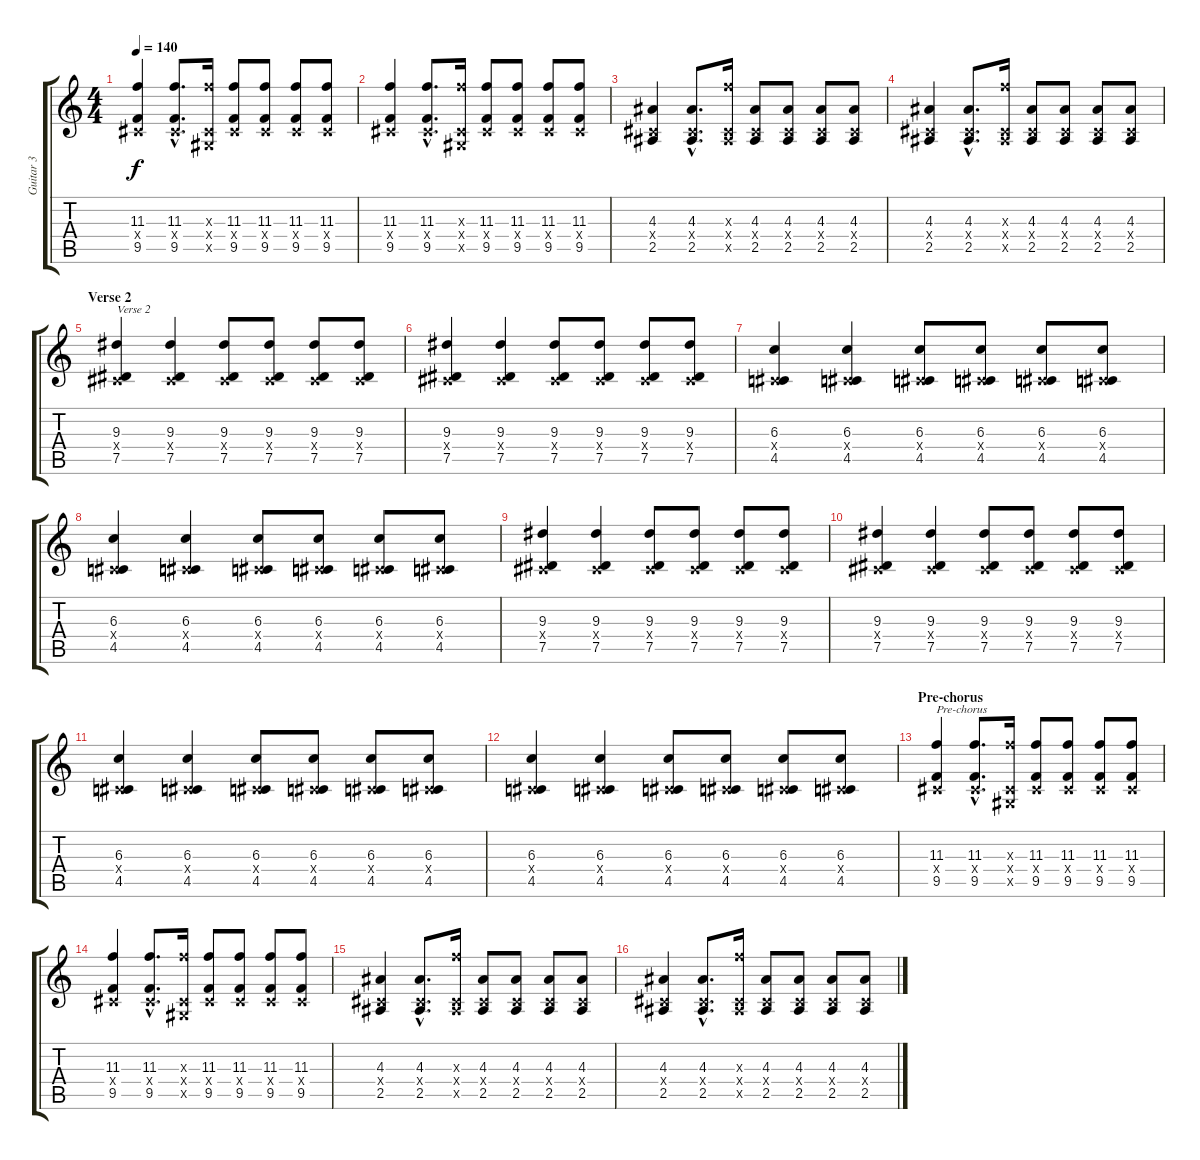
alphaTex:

\track ("Guitar 3" "Guitar 3") {instrument distortionguitar}
\staff {score tabs}
\tuning (Eb4 Bb3 Gb3 Db3 Ab2 Eb2) {hide}
\ts (4 4)
\tempo 140
\clef g2
\ks c
(11.3 0.4{x} 9.5).4{dy f} (11.3{hac} 0.4{hac x} 9.5{hac}).8{d} (11.3{x} 0.4{x} 0.5{x}).16 (11.3 0.4{x} 9.5).8 (11.3 0.4{x} 9.5).8 (11.3 0.4{x} 9.5).8 (11.3 0.4{x} 9.5).8 |
(11.3 0.4{x} 9.5).4 (11.3{hac} 0.4{hac x} 9.5{hac}).8{d} (11.3{x} 0.4{x} 0.5{x}).16 (11.3 0.4{x} 9.5).8 (11.3 0.4{x} 9.5).8 (11.3 0.4{x} 9.5).8 (11.3 0.4{x} 9.5).8 |
(4.3 0.4{x} 2.5).4 (4.3{hac} 0.4{hac x} 2.5{hac}).8{d} (11.3{x} 0.4{x} 2.5{x}).16 (4.3 0.4{x} 2.5).8 (4.3 0.4{x} 2.5).8 (4.3 0.4{x} 2.5).8 (4.3 0.4{x} 2.5).8 |
(4.3 0.4{x} 2.5).4 (4.3{hac} 0.4{hac x} 2.5{hac}).8{d} (11.3{x} 0.4{x} 2.5{x}).16 (4.3 0.4{x} 2.5).8 (4.3 0.4{x} 2.5).8 (4.3 0.4{x} 2.5).8 (4.3 0.4{x} 2.5).8 |
\section ("" "Verse 2")
(9.3 0.4{x} 7.5).4{txt "Verse 2"} (9.3 0.4{x} 7.5).4 (9.3 0.4{x} 7.5).8 (9.3 0.4{x} 7.5).8 (9.3 0.4{x} 7.5).8 (9.3 0.4{x} 7.5).8 |
(9.3 0.4{x} 7.5).4 (9.3 0.4{x} 7.5).4 (9.3 0.4{x} 7.5).8 (9.3 0.4{x} 7.5).8 (9.3 0.4{x} 7.5).8 (9.3 0.4{x} 7.5).8 |
(6.3 0.4{x} 4.5).4 (6.3 0.4{x} 4.5).4 (6.3 0.4{x} 4.5).8 (6.3 0.4{x} 4.5).8 (6.3 0.4{x} 4.5).8 (6.3 0.4{x} 4.5).8 |
(6.3 0.4{x} 4.5).4 (6.3 0.4{x} 4.5).4 (6.3 0.4{x} 4.5).8 (6.3 0.4{x} 4.5).8 (6.3 0.4{x} 4.5).8 (6.3 0.4{x} 4.5).8 |
(9.3 0.4{x} 7.5).4 (9.3 0.4{x} 7.5).4 (9.3 0.4{x} 7.5).8 (9.3 0.4{x} 7.5).8 (9.3 0.4{x} 7.5).8 (9.3 0.4{x} 7.5).8 |
(9.3 0.4{x} 7.5).4 (9.3 0.4{x} 7.5).4 (9.3 0.4{x} 7.5).8 (9.3 0.4{x} 7.5).8 (9.3 0.4{x} 7.5).8 (9.3 0.4{x} 7.5).8 |
(6.3 0.4{x} 4.5).4 (6.3 0.4{x} 4.5).4 (6.3 0.4{x} 4.5).8 (6.3 0.4{x} 4.5).8 (6.3 0.4{x} 4.5).8 (6.3 0.4{x} 4.5).8 |
(6.3 0.4{x} 4.5).4 (6.3 0.4{x} 4.5).4 (6.3 0.4{x} 4.5).8 (6.3 0.4{x} 4.5).8 (6.3 0.4{x} 4.5).8 (6.3 0.4{x} 4.5).8 |
\section ("" "Pre-chorus")
(11.3 0.4{x} 9.5).4{txt "Pre-chorus"} (11.3{hac} 0.4{hac x} 9.5{hac}).8{d} (11.3{x} 0.4{x} 0.5{x}).16 (11.3 0.4{x} 9.5).8 (11.3 0.4{x} 9.5).8 (11.3 0.4{x} 9.5).8 (11.3 0.4{x} 9.5).8 |
(11.3 0.4{x} 9.5).4 (11.3{hac} 0.4{hac x} 9.5{hac}).8{d} (11.3{x} 0.4{x} 0.5{x}).16 (11.3 0.4{x} 9.5).8 (11.3 0.4{x} 9.5).8 (11.3 0.4{x} 9.5).8 (11.3 0.4{x} 9.5).8 |
(4.3 0.4{x} 2.5).4 (4.3{hac} 0.4{hac x} 2.5{hac}).8{d} (11.3{x} 0.4{x} 2.5{x}).16 (4.3 0.4{x} 2.5).8 (4.3 0.4{x} 2.5).8 (4.3 0.4{x} 2.5).8 (4.3 0.4{x} 2.5).8 |
(4.3 0.4{x} 2.5).4 (4.3{hac} 0.4{hac x} 2.5{hac}).8{d} (11.3{x} 0.4{x} 2.5{x}).16 (4.3 0.4{x} 2.5).8 (4.3 0.4{x} 2.5).8 (4.3 0.4{x} 2.5).8 (4.3 0.4{x} 2.5).8
